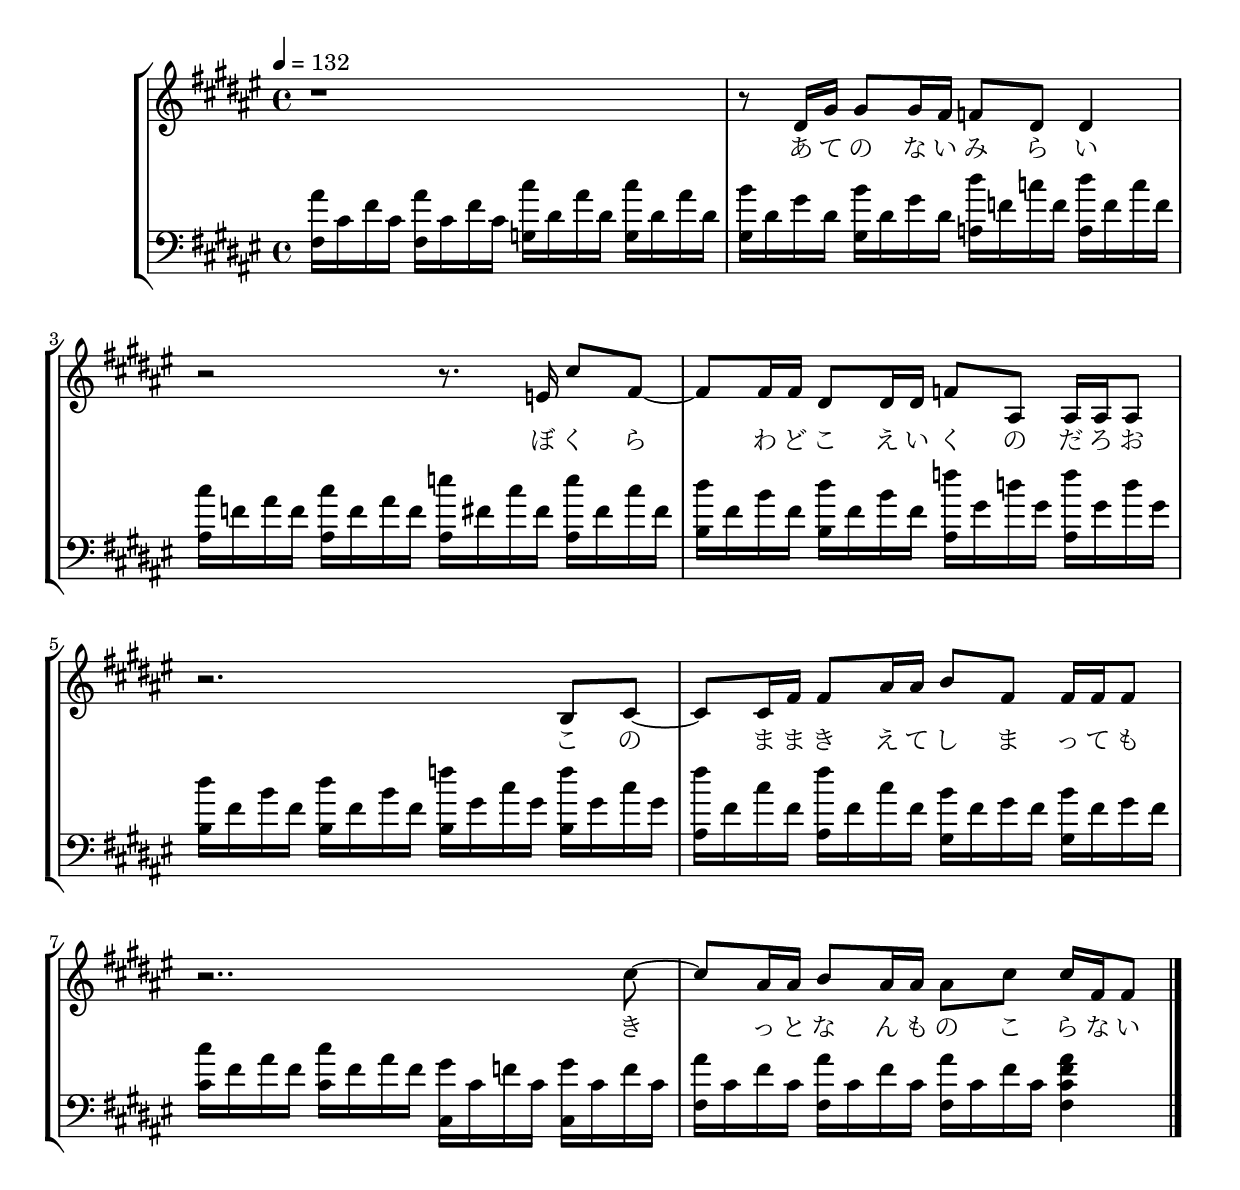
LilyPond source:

\version "2.12.1"

\header {
	 title = \markup {}
	 composer = \markup \center-column {}
}
melody = {

	\key fis \major
	\tempo 4 = 132
	\clef treble
	\time 4/4
	r1  r8 dis'16 gis'16  gis'8  gis'16  fis'16  f'8  dis'8  dis'4  r2 r8. e'16 cis''8  fis'4  fis'16  fis'16  dis'8  dis'16  dis'16  f'8  ais8  ais16  ais16  ais8  r2. b8 cis'4  cis'16  fis'16  fis'8  ais'16  ais'16  b'8  fis'8  fis'16   fis'16  fis'8  r2.. cis''4 ais'16   ais'16  b'8  ais'16  ais'16  ais'8  cis''8  cis''16  fis'16  fis'8  \bar "|."}
text = \lyricmode {

	あ て の な い み ら い ぼ く ら わ ど こ え い く の だ ろ お こ の ま ま き え て し ま っ て も き っ と な ん も の こ ら な い 
}
upper = {

	\tempo 4 = 132
	\key fis \major
	\time 4/4
	\clef bass
	<fis ais'>16 cis' fis' cis' <fis ais'> cis' fis' cis'
<g cis''>16 dis' ais' dis' <g cis''> dis' ais' dis'
<gis b'>16 dis' gis' dis' <gis b'> dis' gis' dis'
<a dis''>16 f' c'' f' <a dis''> f' c'' f'
<ais cis''>16 f' ais' f' <ais cis''> f' ais' f'
<ais e''>16 fis' cis'' fis' <ais e''> fis' cis'' fis'
<b dis''>16 fis' b' fis' <b dis''> fis' b' fis'
<ais f''>16 gis' d'' gis' <ais f''> gis' d'' gis'
<b dis''>16 fis' b' fis' <b dis''> fis' b' fis'
<b f''>16 gis' cis'' gis' <b f''> gis' cis'' gis'
<ais fis''>16 fis' cis'' fis' <ais fis''> fis' cis'' fis'
<gis b'>16 fis' gis' fis' <gis b'> fis' gis' fis'
<cis' cis''>16 fis' ais' fis' <cis' cis''> fis' ais' fis'
<cis gis'>16 cis' f' cis' <cis gis'> cis' f' cis'
<fis ais'>16 cis' fis' cis' <fis ais'> cis' fis' cis'
<fis ais'>16 cis' fis' cis' <fis cis' fis' ais'>4

	 \bar "|."}
lower = {

	\tempo 4 = 132
	\key fis \major
	\time 4/4
	\clef bass
	fis16 fis16 <cis' fis' ais'>16 fis16   fis32 fis32 fis16 <cis' fis' ais'>16 fis16
g16 g16 <dis' ais' cis''>16 g16   g32 g32 g16 <dis' ais' cis''>16 g16
gis16 gis16 <dis' gis' b'>16 gis16   gis32 gis32 gis16 <dis' gis' b'>16 gis16
a16 a16 <f' c'' dis''>16 a16   a32 a32 a16 <f' c'' dis''>16 a16
ais16 ais16 <f' ais' cis''>16 ais16   ais32 ais32 ais16 <f' ais' cis''>16 ais16
ais16 ais16 <fis' cis'' e''>16 ais16   ais32 ais32 ais16 <fis' cis'' e''>16 ais16
b16 b16 <fis' b' dis''>16 b16   b32 b32 b16 <fis' b' dis''>16 b16
ais16 ais16 <gis' d'' f''>16 ais16   ais32 ais32 ais16 <gis' d'' f''>16 ais16
b16 b16 <fis' b' dis''>16 b16   b32 b32 b16 <fis' b' dis''>16 b16
b16 b16 <gis' cis'' f''>16 b16   b32 b32 b16 <gis' cis'' f''>16 b16
ais16 ais16 <fis' cis'' fis''>16 ais16   ais32 ais32 ais16 <fis' cis'' fis''>16 ais16
gis16 gis16 <fis' gis' b'>16 gis16   gis32 gis32 gis16 <fis' gis' b'>16 gis16
cis'16 cis'16 <fis' ais' cis''>16 cis'16   cis'32 cis'32 cis'16 <fis' ais' cis''>16 cis'16
cis16 cis16 <cis' f' gis'>16 cis16   cis32 cis32 cis16 <cis' f' gis'>16 cis16
fis16 fis16 <cis' fis' ais'>16 fis16   fis32 fis32 fis16 <cis' fis' ais'>16 fis16
fis16 fis16 <cis' fis' ais'>16 fis16 <fis cis' fis' ais'>4

	 \bar "|."}
\score {
	<<
		 \new StaffGroup <<
		 \new Voice = "one" { \melody }
		 \new Lyrics \lyricsto "one" \text
			 \new Staff {\upper}
		 >>
	>>
	\layout {
		\context {
			\Voice
			\remove Note_heads_engraver
			\consists Completion_heads_engraver
		}
	}
	\midi {
	\context {
		\Score
		 tempoWholesPerMinute = #(ly:make-moment 120 4)
	}
	}
}
